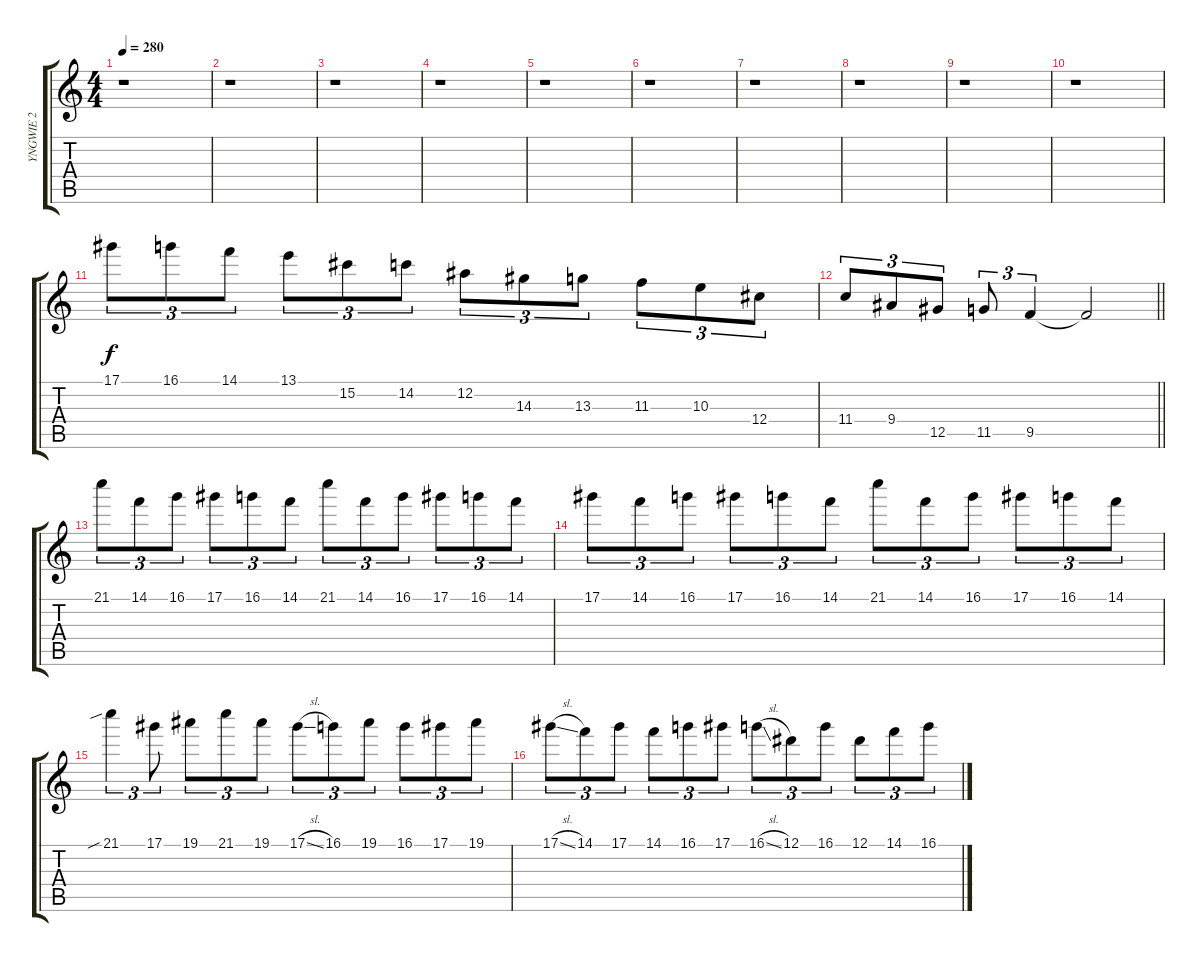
\track ("YNGWIE 2" "YNGWIE 2") {instrument distortionguitar}
\staff {score tabs}
\tuning (Eb4 Bb3 Gb3 Db3 Ab2 Eb2) {hide}
\ts (4 4)
\tempo 280
\clef g2
\ks c
r.1{dy f} |
r.1 |
r.1 |
r.1 |
r.1 |
r.1 |
r.1 |
r.1 |
r.1 |
r.1 |
17.1.8{tu (3 2) volume 16 balance 16 instrument overdrivenguitar} 16.1.8{tu (3 2)} 14.1.8{tu (3 2)} 13.1.8{tu (3 2)} 15.2.8{tu (3 2)} 14.2.8{tu (3 2)} 12.2.8{tu (3 2)} 14.3.8{tu (3 2)} 13.3.8{tu (3 2)} 11.3.8{tu (3 2)} 10.3.8{tu (3 2)} 12.4.8{tu (3 2)} |
\barLineRight lightlight
11.4.8{tu (3 2)} 9.4.8{tu (3 2)} 12.5.8{tu (3 2)} 11.5.8{tu (3 2)} 9.5.4{tu (3 2)} 9.5{t}.2 |
21.1.8{tu (3 2)} 14.1.8{tu (3 2)} 16.1.8{tu (3 2)} 17.1.8{tu (3 2)} 16.1.8{tu (3 2)} 14.1.8{tu (3 2)} 21.1.8{tu (3 2)} 14.1.8{tu (3 2)} 16.1.8{tu (3 2)} 17.1.8{tu (3 2)} 16.1.8{tu (3 2)} 14.1.8{tu (3 2)} |
17.1.8{tu (3 2)} 14.1.8{tu (3 2)} 16.1.8{tu (3 2)} 17.1.8{tu (3 2)} 16.1.8{tu (3 2)} 14.1.8{tu (3 2)} 21.1.8{tu (3 2)} 14.1.8{tu (3 2)} 16.1.8{tu (3 2)} 17.1.8{tu (3 2)} 16.1.8{tu (3 2)} 14.1.8{tu (3 2)} |
21.1{sib}.4{tu (3 2)} 17.1.8{tu (3 2)} 19.1.8{tu (3 2)} 21.1.8{tu (3 2)} 19.1.8{tu (3 2)} 17.1{sl}.8{tu (3 2)} 16.1.8{tu (3 2)} 19.1.8{tu (3 2)} 16.1.8{tu (3 2)} 17.1.8{tu (3 2)} 19.1.8{tu (3 2)} |
17.1{sl}.8{tu (3 2)} 14.1.8{tu (3 2)} 17.1.8{tu (3 2)} 14.1.8{tu (3 2)} 16.1.8{tu (3 2)} 17.1.8{tu (3 2)} 16.1{sl}.8{tu (3 2)} 12.1.8{tu (3 2)} 16.1.8{tu (3 2)} 12.1.8{tu (3 2)} 14.1.8{tu (3 2)} 16.1.8{tu (3 2)}
